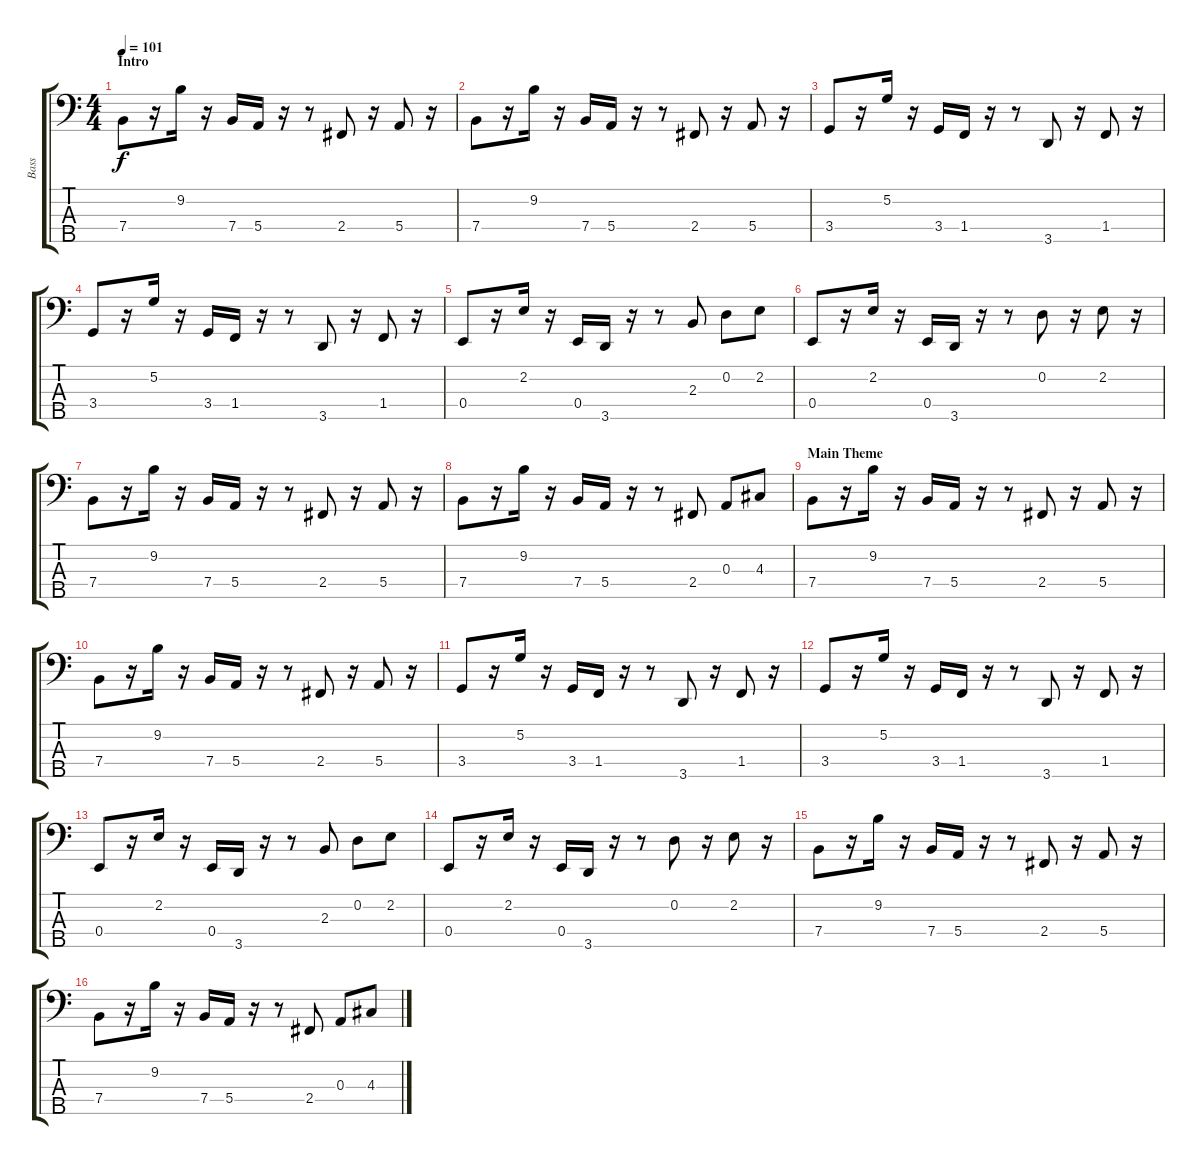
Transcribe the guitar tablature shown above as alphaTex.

\track ("Bass" "Bass") {instrument synthbass1}
\staff {score tabs}
\tuning (G2 D2 A1 E1 B0) {hide}
\ts (4 4)
\section ("" "Intro")
\tempo 101
\clef f4
\ks c
7.4.8{dy f instrument synthbass1} r.16 9.2.16 r.16 7.4.16 5.4.16 r.16 r.8 2.4.8 r.16 5.4.8 r.16 |
7.4.8 r.16 9.2.16 r.16 7.4.16 5.4.16 r.16 r.8 2.4.8 r.16 5.4.8 r.16 |
3.4.8 r.16 5.2.16 r.16 3.4.16 1.4.16 r.16 r.8 3.5.8 r.16 1.4.8 r.16 |
3.4.8 r.16 5.2.16 r.16 3.4.16 1.4.16 r.16 r.8 3.5.8 r.16 1.4.8 r.16 |
0.4.8 r.16 2.2.16 r.16 0.4.16 3.5.16 r.16 r.8 2.3.8 0.2.8 2.2.8 |
0.4.8 r.16 2.2.16 r.16 0.4.16 3.5.16 r.16 r.8 0.2.8 r.16 2.2.8 r.16 |
7.4.8 r.16 9.2.16 r.16 7.4.16 5.4.16 r.16 r.8 2.4.8 r.16 5.4.8 r.16 |
7.4.8 r.16 9.2.16 r.16 7.4.16 5.4.16 r.16 r.8 2.4.8 0.3.8 4.3.8 |
\section ("" "Main Theme")
7.4.8 r.16 9.2.16 r.16 7.4.16 5.4.16 r.16 r.8 2.4.8 r.16 5.4.8 r.16 |
7.4.8 r.16 9.2.16 r.16 7.4.16 5.4.16 r.16 r.8 2.4.8 r.16 5.4.8 r.16 |
3.4.8 r.16 5.2.16 r.16 3.4.16 1.4.16 r.16 r.8 3.5.8 r.16 1.4.8 r.16 |
3.4.8 r.16 5.2.16 r.16 3.4.16 1.4.16 r.16 r.8 3.5.8 r.16 1.4.8 r.16 |
0.4.8 r.16 2.2.16 r.16 0.4.16 3.5.16 r.16 r.8 2.3.8 0.2.8 2.2.8 |
0.4.8 r.16 2.2.16 r.16 0.4.16 3.5.16 r.16 r.8 0.2.8 r.16 2.2.8 r.16 |
7.4.8 r.16 9.2.16 r.16 7.4.16 5.4.16 r.16 r.8 2.4.8 r.16 5.4.8 r.16 |
7.4.8 r.16 9.2.16 r.16 7.4.16 5.4.16 r.16 r.8 2.4.8 0.3.8 4.3.8
